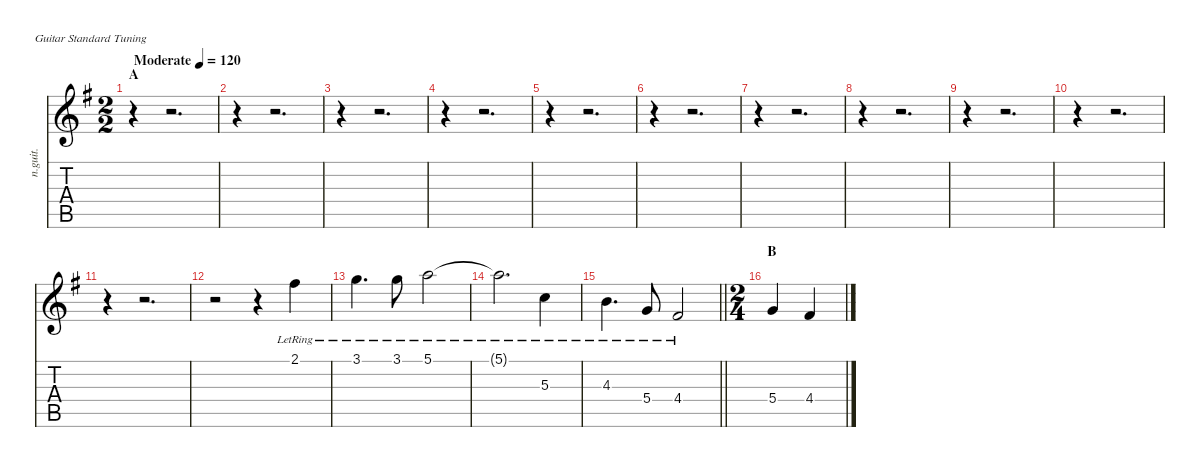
\defaultSystemsLayout 4
\hideDynamics
\bracketExtendMode nobrackets
\track ("Guitar 2" "n.guit.") {instrument acousticguitarnylon}
\staff {score tabs}
\tuning (E4 B3 G3 D3 A2 E2)
\ts (2 2)
\beaming (8 4 4)
\section ("" "A")
\tempo (120 "Moderate")
\clef g2
\ks eminor
r.4{dy f instrument acousticguitarnylon beam Down} r.2{d beam Down} |
r.4{beam Down} r.2{d beam Down} |
r.4{beam Down} r.2{d beam Down} |
r.4{beam Down} r.2{d beam Down} |
r.4{beam Down} r.2{d beam Down} |
r.4{beam Down} r.2{d beam Down} |
r.4{beam Down} r.2{d beam Down} |
r.4{beam Down} r.2{d beam Down} |
r.4{beam Down} r.2{d beam Down} |
r.4{beam Down} r.2{d beam Down} |
r.4{beam Down} r.2{d beam Down} |
r.2{beam Down} r.4{beam Down} 2.1{lr acc #}.4{beam Down} |
3.1{lr acc forcenatural}.4{d beam Down} 3.1{lr acc forcenatural}.8{beam Down} 5.1{lr acc forcenatural}.2{beam Down} |
5.1{lr t acc forcenatural}.2{d beam Down} 5.3{lr acc forcenatural}.4{beam Down} |
\barLineRight lightlight
4.3{lr acc forcenatural}.4{d beam Down} 5.4{lr acc forcenatural}.8{beam Up} 4.4{lr acc #}.2{beam Up} |
\ts (2 4)
\beaming (8 2 2)
\section ("" "B")
5.4{acc forcenatural}.4{beam Up} 4.4{acc #}.4{beam Up}
